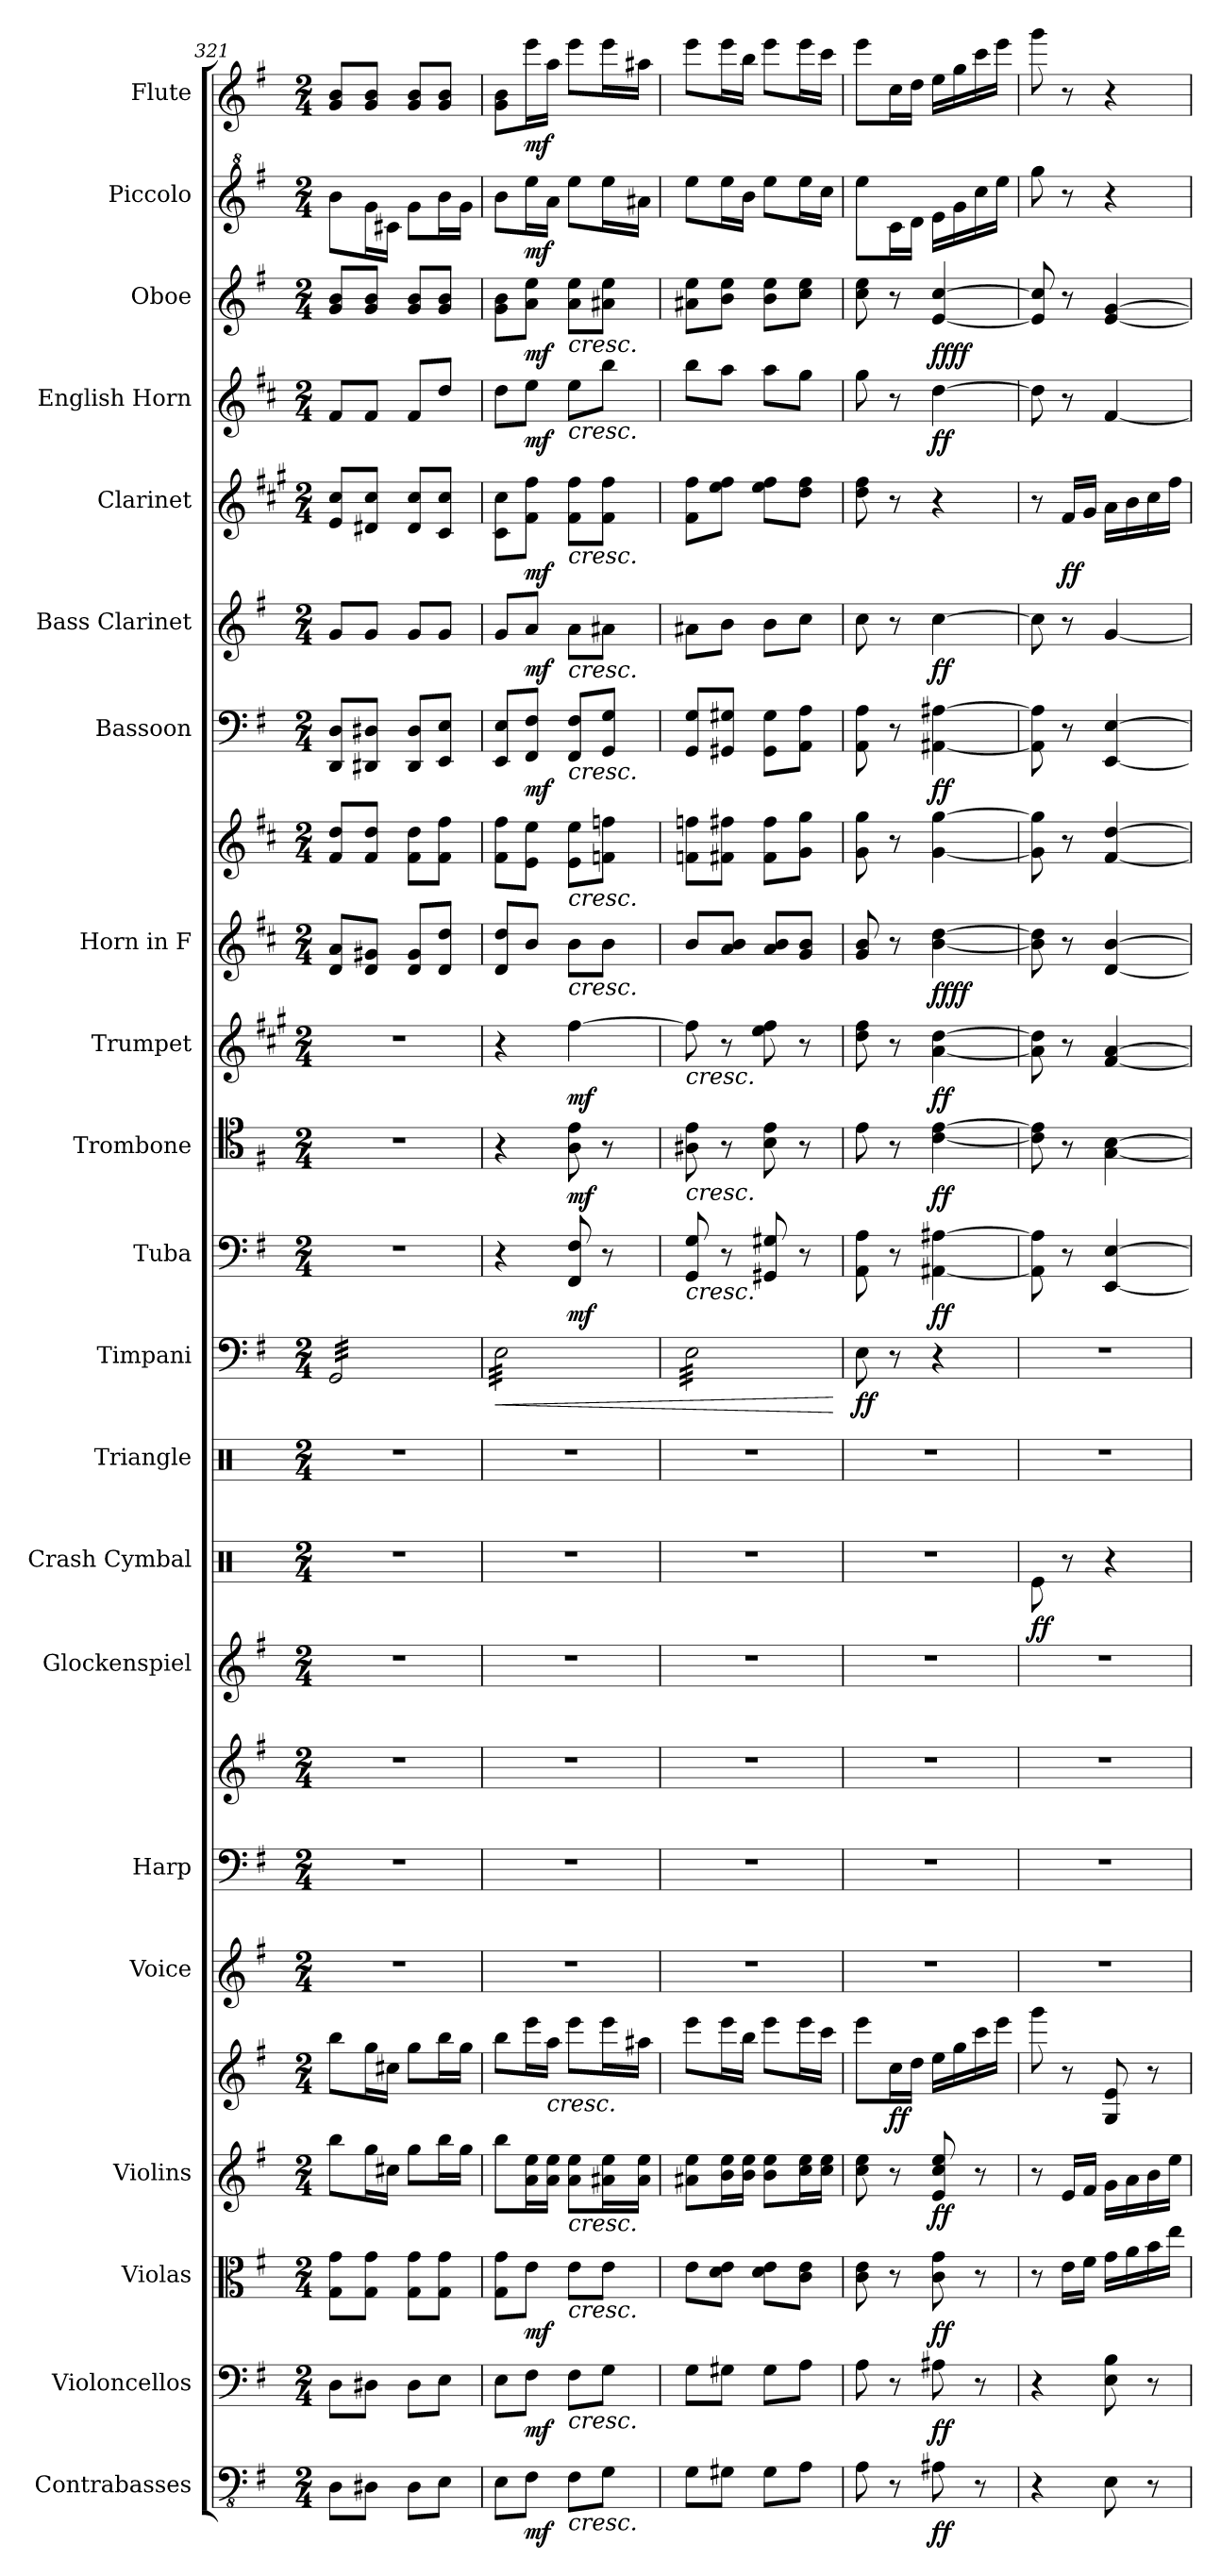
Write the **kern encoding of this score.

**kern	**dynam	**kern	**dynam	**kern	**dynam	**kern	**kern	**dynam	**kern	**kern	**kern	**kern	**kern	**dynam	**kern	**kern	**dynam	**kern	**dynam	**kern	**dynam	**kern	**dynam	**kern	**kern	**dynam	**kern	**dynam	**kern	**dynam	**kern	**dynam	**kern	**dynam	**kern	**dynam	**kern	**dynam	**kern	**dynam
*part21	*part21	*part20	*part20	*part19	*part19	*part18	*part18	*part18	*part17	*part16	*part16	*part15	*part14	*part14	*part13	*part12	*part12	*part11	*part11	*part10	*part10	*part9	*part9	*part8	*part8	*part8	*part7	*part7	*part6	*part6	*part5	*part5	*part4	*part4	*part3	*part3	*part2	*part2	*part1	*part1
*staff24	*staff24	*staff23	*staff23	*staff22	*staff22	*staff21	*staff20	*staff20/21	*staff19	*staff18	*staff17	*staff16	*staff15	*staff15	*staff14	*staff13	*staff13	*staff12	*staff12	*staff11	*staff11	*staff10	*staff10	*staff9	*staff8	*staff8/9	*staff7	*staff7	*staff6	*staff6	*staff5	*staff5	*staff4	*staff4	*staff3	*staff3	*staff2	*staff2	*staff1	*staff1
*I"Contrabasses	*	*I"Violoncellos	*	*I"Violas	*	*I"Violins	*	*	*I"Voice	*I"Harp	*	*I"Glockenspiel	*I"Crash Cymbal	*	*I"Triangle	*I"Timpani	*	*I"Tuba	*	*I"Trombone	*	*I"Trumpet	*	*I"Horn in F	*	*	*I"Bassoon	*	*I"Bass Clarinet	*	*I"Clarinet	*	*I"English Horn	*	*I"Oboe	*	*I"Piccolo	*	*I"Flute	*
*I'Cbs.	*	*I'Vcs.	*	*I'Vlas.	*	*I'Vlns.	*	*	*I'Vo.	*I'Hrp.	*	*I'Glk.	*I'Cr. Cym.	*	*I'Trgl.	*I'Timp.	*	*I'Tba.	*	*I'Tbn.	*	*I'Tpt.	*	*	*	*	*I'Bsn.	*	*I'B. Cl.	*	*I'Cl.	*	*I'E. Hn.	*	*I'Ob.	*	*I'Picc.	*	*I'Fl.	*
!!LO:PB:g=z
*clefFv4	*	*clefF4	*	*clefC3	*	*clefG2	*clefG2	*	*clefG2	*clefF4	*clefG2	*clefG2	*clefX	*	*clefX	*clefF4	*	*clefF4	*	*clefC4	*	*clefG2	*	*clefG2	*clefG2	*	*clefF4	*	*clefG2	*	*clefG2	*	*clefG2	*	*clefG2	*	*clefG^2	*	*clefG2	*
*	*	*	*	*	*	*	*	*	*	*	*	*ITrd-14c-24	*	*	*	*	*	*	*	*	*	*ITrd1c2	*	*ITrd4c7	*ITrd4c7	*	*	*	*ITrd8c14	*	*ITrd1c2	*	*ITrd4c7	*	*	*	*ITrd-7c-12	*	*	*
*k[f#]	*	*k[f#]	*	*k[f#]	*	*k[f#]	*k[f#]	*	*k[f#]	*k[f#]	*k[f#]	*k[f#]	*k[]	*	*k[]	*k[f#]	*	*k[f#]	*	*k[f#]	*	*k[f#]	*	*k[f#]	*k[f#]	*	*k[f#]	*	*k[f#]	*	*k[f#]	*	*k[f#]	*	*k[f#]	*	*k[f#]	*	*k[f#]	*
*M2/4	*	*M2/4	*	*M2/4	*	*M2/4	*M2/4	*	*M2/4	*M2/4	*M2/4	*M2/4	*M2/4	*	*M2/4	*M2/4	*	*M2/4	*	*M2/4	*	*M2/4	*	*M2/4	*M2/4	*	*M2/4	*	*M2/4	*	*M2/4	*	*M2/4	*	*M2/4	*	*M2/4	*	*M2/4	*
=321	=321	=321	=321	=321	=321	=321	=321	=321	=321	=321	=321	=321	=321	=321	=321	=321	=321	=321	=321	=321	=321	=321	=321	=321	=321	=321	=321	=321	=321	=321	=321	=321	=321	=321	=321	=321	=321	=321	=321	=321
*	*	*	*	*	*	*	*	*	*	*	*	*	*	*	*	*tremolo	*	*	*	*	*	*	*	*	*	*	*	*	*	*	*	*	*	*	*	*	*	*	*	*
8DD\L	.	8D\L	.	8G\ 8g\L	.	8bb\L	8bb\L	.	2r	2r	2r	2r	2r	.	2r	32GG/LLL	.	2r	.	2r	.	2r	.	8G/ 8d/L	8B/ 8g/L	.	8DD/ 8D/L	.	8G/L	.	8d/ 8b/L	.	8B/L	.	8g/ 8b/L	.	8bbb\L	.	8g/ 8b/L	.
.	.	.	.	.	.	.	.	.	.	.	.	.	.	.	.	32GG/	.	.	.	.	.	.	.	.	.	.	.	.	.	.	.	.	.	.	.	.	.	.	.	.
.	.	.	.	.	.	.	.	.	.	.	.	.	.	.	.	32GG/	.	.	.	.	.	.	.	.	.	.	.	.	.	.	.	.	.	.	.	.	.	.	.	.
.	.	.	.	.	.	.	.	.	.	.	.	.	.	.	.	32GG/	.	.	.	.	.	.	.	.	.	.	.	.	.	.	.	.	.	.	.	.	.	.	.	.
8DD#X\J	.	8D#X\J	.	8G\ 8g\J	.	16gg\L	16gg\L	.	.	.	.	.	.	.	.	32GG/	.	.	.	.	.	.	.	8G/ 8c#X/J	8B/ 8g/J	.	8DD#X/ 8D#X/J	.	8G/J	.	8c#X/ 8b/J	.	8B/J	.	8g/ 8b/J	.	16ggg\L	.	8g/ 8b/J	.
.	.	.	.	.	.	.	.	.	.	.	.	.	.	.	.	32GG/	.	.	.	.	.	.	.	.	.	.	.	.	.	.	.	.	.	.	.	.	.	.	.	.
.	.	.	.	.	.	16cc#X\JJ	16cc#X\JJ	.	.	.	.	.	.	.	.	32GG/	.	.	.	.	.	.	.	.	.	.	.	.	.	.	.	.	.	.	.	.	16ccc#X\JJ	.	.	.
.	.	.	.	.	.	.	.	.	.	.	.	.	.	.	.	32GG/	.	.	.	.	.	.	.	.	.	.	.	.	.	.	.	.	.	.	.	.	.	.	.	.
8DD#\L	.	8D#\L	.	8G\ 8g\L	.	8gg\L	8gg\L	.	.	.	.	.	.	.	.	32GG/	.	.	.	.	.	.	.	8G/ 8c#/L	8B\ 8g\L	.	8DD#/ 8D#/L	.	8G/L	.	8c#/ 8b/L	.	8B/L	.	8g/ 8b/L	.	8ggg\L	.	8g/ 8b/L	.
.	.	.	.	.	.	.	.	.	.	.	.	.	.	.	.	32GG/	.	.	.	.	.	.	.	.	.	.	.	.	.	.	.	.	.	.	.	.	.	.	.	.
.	.	.	.	.	.	.	.	.	.	.	.	.	.	.	.	32GG/	.	.	.	.	.	.	.	.	.	.	.	.	.	.	.	.	.	.	.	.	.	.	.	.
.	.	.	.	.	.	.	.	.	.	.	.	.	.	.	.	32GG/	.	.	.	.	.	.	.	.	.	.	.	.	.	.	.	.	.	.	.	.	.	.	.	.
8EE\J	.	8E\J	.	8G\ 8g\J	.	16bb\L	16bb\L	.	.	.	.	.	.	.	.	32GG/	.	.	.	.	.	.	.	8G/ 8g/J	8B\ 8b\J	.	8EE/ 8E/J	.	8G/J	.	8B/ 8b/J	.	8g/J	.	8g/ 8b/J	.	16bbb\L	.	8g/ 8b/J	.
.	.	.	.	.	.	.	.	.	.	.	.	.	.	.	.	32GG/	.	.	.	.	.	.	.	.	.	.	.	.	.	.	.	.	.	.	.	.	.	.	.	.
.	.	.	.	.	.	16gg\JJ	16gg\JJ	.	.	.	.	.	.	.	.	32GG/	.	.	.	.	.	.	.	.	.	.	.	.	.	.	.	.	.	.	.	.	16ggg\JJ	.	.	.
.	.	.	.	.	.	.	.	.	.	.	.	.	.	.	.	32GG/JJJ	.	.	.	.	.	.	.	.	.	.	.	.	.	.	.	.	.	.	.	.	.	.	.	.
=322	=322	=322	=322	=322	=322	=322	=322	=322	=322	=322	=322	=322	=322	=322	=322	=322	=322	=322	=322	=322	=322	=322	=322	=322	=322	=322	=322	=322	=322	=322	=322	=322	=322	=322	=322	=322	=322	=322	=322	=322
!	!	!	!	!	!	!	!	!	!	!	!	!	!	!	!	!	!LO:HP:b	!	!	!	!	!	!	!	!	!	!	!	!	!	!	!	!	!	!	!	!	!	!	!
8EE\L	.	8E\L	.	8G\ 8g\L	.	8bb\L	8bb\L	.	2r	2r	2r	2r	2r	.	2r	32E\LLL	<	4r	.	4r	.	4r	.	8G/ 8g/L	8B\ 8b\L	.	8EE/ 8E/L	.	8G/L	.	8B\ 8b\L	.	8g\L	.	8g\ 8b\L	.	8bbb\L	.	8g\ 8b\L	.
.	.	.	.	.	.	.	.	.	.	.	.	.	.	.	.	32E\	.	.	.	.	.	.	.	.	.	.	.	.	.	.	.	.	.	.	.	.	.	.	.	.
.	.	.	.	.	.	.	.	.	.	.	.	.	.	.	.	32E\	.	.	.	.	.	.	.	.	.	.	.	.	.	.	.	.	.	.	.	.	.	.	.	.
.	.	.	.	.	.	.	.	.	.	.	.	.	.	.	.	32E\	.	.	.	.	.	.	.	.	.	.	.	.	.	.	.	.	.	.	.	.	.	.	.	.
!	!LO:DY:b	!	!LO:DY:b	!	!LO:DY:b	!	!	!LO:DY:b=2	!	!	!	!	!	!	!	!	!	!	!	!	!	!	!	!	!	!	!	!	!	!	!	!	!	!	!	!	!	!	!	!
!	!	!	!	!	!	!	!	!LO:DY:n=1:b	!	!	!	!	!	!	!	!	!	!	!	!	!	!	!	!	!	!LO:DY:b=2	!	!	!	!	!	!	!	!	!	!	!	!	!	!
!	!	!	!	!	!	!	!	!	!	!	!	!	!	!	!	!	!	!	!	!	!	!	!	!	!	!LO:DY:n=1:b	!	!LO:DY:b	!	!LO:DY:b	!	!LO:DY:b	!	!LO:DY:b	!	!LO:DY:b	!	!LO:DY:b	!	!LO:DY:b
8FF#\J	mf	8F#\J	mf	8e\J	mf	16a\ 16ee\L	16eee\L	mf mf	.	.	.	.	.	.	.	32E\	.	.	.	.	.	.	.	8e/J	8A\ 8a\J	mf mf	8FF#/ 8F#/J	mf	8A/J	mf	8e\ 8ee\J	mf	8a\J	mf	8a\ 8ee\J	mf	16eeee\L	mf	16eee\L	mf
.	.	.	.	.	.	.	.	.	.	.	.	.	.	.	.	32E\	.	.	.	.	.	.	.	.	.	.	.	.	.	.	.	.	.	.	.	.	.	.	.	.
!	!	!	!	!	!	!	!LO:TX:b:i:t=cresc.	!	!	!	!	!	!	!	!	!	!	!	!	!	!	!	!	!	!	!	!	!	!	!	!	!	!	!	!	!	!	!	!	!
.	.	.	.	.	.	16a\ 16ee\JJ	16aa\JJ	.	.	.	.	.	.	.	.	32E\	.	.	.	.	.	.	.	.	.	.	.	.	.	.	.	.	.	.	.	.	16aaa\JJ	.	16aa\JJ	.
.	.	.	.	.	.	.	.	.	.	.	.	.	.	.	.	32E\	.	.	.	.	.	.	.	.	.	.	.	.	.	.	.	.	.	.	.	.	.	.	.	.
!	!	!	!	!	!	!	!	!	!	!	!	!	!	!	!	!	!	!	!	!	!	!	!	!	!	!	!	!	!	!	!	!	!	!	!LO:TX:b:i:t=cresc.	!	!	!	!	!
!	!	!	!	!	!	!	!	!	!	!	!	!	!	!	!	!	!	!	!	!	!	!	!	!	!	!	!	!	!	!	!	!	!LO:TX:b:i:t=cresc.	!	!	!	!	!	!	!
!	!	!	!	!	!	!	!	!	!	!	!	!	!	!	!	!	!	!	!	!	!	!	!	!	!	!	!	!	!	!	!LO:TX:b:i:t=cresc.	!	!	!	!	!	!	!	!	!
!	!	!	!	!	!	!	!	!	!	!	!	!	!	!	!	!	!	!	!	!	!	!	!	!	!	!	!	!	!LO:TX:b:i:t=cresc.	!	!	!	!	!	!	!	!	!	!	!
!	!	!	!	!	!	!	!	!	!	!	!	!	!	!	!	!	!	!	!	!	!	!	!	!	!	!	!LO:TX:b:i:t=cresc.	!	!	!	!	!	!	!	!	!	!	!	!	!
!	!	!	!	!	!	!	!	!	!	!	!	!	!	!	!	!	!	!	!	!	!	!	!	!	!LO:TX:b:i:t=cresc.	!	!	!	!	!	!	!	!	!	!	!	!	!	!	!
!	!	!	!	!	!	!	!	!	!	!	!	!	!	!	!	!	!	!	!	!	!	!	!	!LO:TX:b:i:t=cresc.	!	!	!	!	!	!	!	!	!	!	!	!	!	!	!	!
!	!	!	!	!	!	!LO:TX:b:i:t=cresc.	!	!	!	!	!	!	!	!	!	!	!	!	!	!	!	!	!	!	!	!	!	!	!	!	!	!	!	!	!	!	!	!	!	!
!	!	!	!	!LO:TX:b:i:t=cresc.	!	!	!	!	!	!	!	!	!	!	!	!	!	!	!	!	!	!	!	!	!	!	!	!	!	!	!	!	!	!	!	!	!	!	!	!
!	!	!LO:TX:b:i:t=cresc.	!	!	!	!	!	!	!	!	!	!	!	!	!	!	!	!	!	!	!	!	!	!	!	!	!	!	!	!	!	!	!	!	!	!	!	!	!	!
!LO:TX:b:i:t=cresc.	!	!	!	!	!	!	!	!	!	!	!	!	!	!	!	!	!	!	!	!	!	!	!	!	!	!	!	!	!	!	!	!	!	!	!	!	!	!	!	!
!	!	!	!	!	!	!	!	!	!	!	!	!	!	!	!	!	!	!	!LO:DY:b	!	!LO:DY:b	!	!LO:DY:b	!	!	!	!	!	!	!	!	!	!	!	!	!	!	!	!	!
8FF#\L	.	8F#\L	.	8e\L	.	8a\ 8ee\L	8eee\L	.	.	.	.	.	.	.	.	32E\	.	8FF#/ 8F#/	mf	8A\ 8e\	mf	[4ee\	mf	8e\L	8A\ 8a\L	.	8FF#/ 8F#/L	.	8A\L	.	8e\ 8ee\L	.	8a\L	.	8a\ 8ee\L	.	8eeee\L	.	8eee\L	.
.	.	.	.	.	.	.	.	.	.	.	.	.	.	.	.	32E\	.	.	.	.	.	.	.	.	.	.	.	.	.	.	.	.	.	.	.	.	.	.	.	.
.	.	.	.	.	.	.	.	.	.	.	.	.	.	.	.	32E\	.	.	.	.	.	.	.	.	.	.	.	.	.	.	.	.	.	.	.	.	.	.	.	.
.	.	.	.	.	.	.	.	.	.	.	.	.	.	.	.	32E\	.	.	.	.	.	.	.	.	.	.	.	.	.	.	.	.	.	.	.	.	.	.	.	.
8GG\J	.	8G\J	.	8e\J	.	16a#X\ 16ee\L	16eee\L	.	.	.	.	.	.	.	.	32E\	.	8r	.	8r	.	.	.	8e\J	8B-X\ 8b-X\J	.	8GG/ 8G/J	.	8A#X\J	.	8e\ 8ee\J	.	8ee\J	.	8a#X\ 8ee\J	.	16eeee\L	.	16eee\L	.
.	.	.	.	.	.	.	.	.	.	.	.	.	.	.	.	32E\	.	.	.	.	.	.	.	.	.	.	.	.	.	.	.	.	.	.	.	.	.	.	.	.
.	.	.	.	.	.	16a#\ 16ee\JJ	16aa#X\JJ	.	.	.	.	.	.	.	.	32E\	.	.	.	.	.	.	.	.	.	.	.	.	.	.	.	.	.	.	.	.	16aaa#X\JJ	.	16aa#X\JJ	.
.	.	.	.	.	.	.	.	.	.	.	.	.	.	.	.	32E\JJJ	.	.	.	.	.	.	.	.	.	.	.	.	.	.	.	.	.	.	.	.	.	.	.	.
=323	=323	=323	=323	=323	=323	=323	=323	=323	=323	=323	=323	=323	=323	=323	=323	=323	=323	=323	=323	=323	=323	=323	=323	=323	=323	=323	=323	=323	=323	=323	=323	=323	=323	=323	=323	=323	=323	=323	=323	=323
!	!	!	!	!	!	!	!	!	!	!	!	!	!	!	!	!	!	!	!	!	!	!LO:TX:b:i:t=cresc.	!	!	!	!	!	!	!	!	!	!	!	!	!	!	!	!	!	!
!	!	!	!	!	!	!	!	!	!	!	!	!	!	!	!	!	!	!	!	!LO:TX:b:i:t=cresc.	!	!	!	!	!	!	!	!	!	!	!	!	!	!	!	!	!	!	!	!
!	!	!	!	!	!	!	!	!	!	!	!	!	!	!	!	!	!	!LO:TX:b:i:t=cresc.	!	!	!	!	!	!	!	!	!	!	!	!	!	!	!	!	!	!	!	!	!	!
8GG\L	.	8G\L	.	8e\L	.	8a#X\ 8ee\L	8eee\L	.	2r	2r	2r	2r	2r	.	2r	32E\LLL	.	8GG/ 8G/	.	8A#X\ 8e\	.	8ee\]	.	8e/L	8B-X\ 8b-X\L	.	8GG/ 8G/L	.	8A#X\L	.	8e\ 8ee\L	.	8ee\L	.	8a#X\ 8ee\L	.	8eeee\L	.	8eee\L	.
.	.	.	.	.	.	.	.	.	.	.	.	.	.	.	.	32E\	.	.	.	.	.	.	.	.	.	.	.	.	.	.	.	.	.	.	.	.	.	.	.	.
.	.	.	.	.	.	.	.	.	.	.	.	.	.	.	.	32E\	.	.	.	.	.	.	.	.	.	.	.	.	.	.	.	.	.	.	.	.	.	.	.	.
.	.	.	.	.	.	.	.	.	.	.	.	.	.	.	.	32E\	.	.	.	.	.	.	.	.	.	.	.	.	.	.	.	.	.	.	.	.	.	.	.	.
8GG#X\J	.	8G#X\J	.	8d\ 8e\J	.	16b\ 16ee\L	16eee\L	.	.	.	.	.	.	.	.	32E\	.	8r	.	8r	.	8r	.	8d/ 8e/J	8Bn\ 8bn\J	.	8GG#X/ 8G#X/J	.	8B\J	.	8dd\ 8ee\J	.	8dd\J	.	8b\ 8ee\J	.	16eeee\L	.	16eee\L	.
.	.	.	.	.	.	.	.	.	.	.	.	.	.	.	.	32E\	.	.	.	.	.	.	.	.	.	.	.	.	.	.	.	.	.	.	.	.	.	.	.	.
.	.	.	.	.	.	16b\ 16ee\JJ	16bb\JJ	.	.	.	.	.	.	.	.	32E\	.	.	.	.	.	.	.	.	.	.	.	.	.	.	.	.	.	.	.	.	16bbb\JJ	.	16bb\JJ	.
.	.	.	.	.	.	.	.	.	.	.	.	.	.	.	.	32E\	.	.	.	.	.	.	.	.	.	.	.	.	.	.	.	.	.	.	.	.	.	.	.	.
8GG#\L	.	8G#\L	.	8d\ 8e\L	.	8b\ 8ee\L	8eee\L	.	.	.	.	.	.	.	.	32E\	.	8GG#X/ 8G#X/	.	8B\ 8e\	.	8dd\ 8ee\	.	8d/ 8e/L	8B\ 8b\L	.	8GG#\ 8G#\L	.	8B\L	.	8dd\ 8ee\L	.	8dd\L	.	8b\ 8ee\L	.	8eeee\L	.	8eee\L	.
.	.	.	.	.	.	.	.	.	.	.	.	.	.	.	.	32E\	.	.	.	.	.	.	.	.	.	.	.	.	.	.	.	.	.	.	.	.	.	.	.	.
.	.	.	.	.	.	.	.	.	.	.	.	.	.	.	.	32E\	.	.	.	.	.	.	.	.	.	.	.	.	.	.	.	.	.	.	.	.	.	.	.	.
.	.	.	.	.	.	.	.	.	.	.	.	.	.	.	.	32E\	.	.	.	.	.	.	.	.	.	.	.	.	.	.	.	.	.	.	.	.	.	.	.	.
8AA\J	.	8A\J	.	8c\ 8e\J	.	16cc\ 16ee\L	16eee\L	.	.	.	.	.	.	.	.	32E\	.	8r	.	8r	.	8r	.	8c/ 8e/J	8c\ 8cc\J	.	8AA\ 8A\J	.	8c\J	.	8cc\ 8ee\J	.	8cc\J	.	8cc\ 8ee\J	.	16eeee\L	.	16eee\L	.
.	.	.	.	.	.	.	.	.	.	.	.	.	.	.	.	32E\	.	.	.	.	.	.	.	.	.	.	.	.	.	.	.	.	.	.	.	.	.	.	.	.
.	.	.	.	.	.	16cc\ 16ee\JJ	16ccc\JJ	.	.	.	.	.	.	.	.	32E\	.	.	.	.	.	.	.	.	.	.	.	.	.	.	.	.	.	.	.	.	16cccc\JJ	.	16ccc\JJ	.
.	.	.	.	.	.	.	.	.	.	.	.	.	.	.	.	32E\JJJ	.	.	.	.	.	.	.	.	.	.	.	.	.	.	.	.	.	.	.	.	.	.	.	.
*	*	*	*	*	*	*	*	*	*	*	*	*	*	*	*	*Xtremolo	*	*	*	*	*	*	*	*	*	*	*	*	*	*	*	*	*	*	*	*	*	*	*	*
.	.	.	.	.	.	.	.	.	.	.	.	.	.	.	.	.	[	.	.	.	.	.	.	.	.	.	.	.	.	.	.	.	.	.	.	.	.	.	.	.
=324	=324	=324	=324	=324	=324	=324	=324	=324	=324	=324	=324	=324	=324	=324	=324	=324	=324	=324	=324	=324	=324	=324	=324	=324	=324	=324	=324	=324	=324	=324	=324	=324	=324	=324	=324	=324	=324	=324	=324	=324
!	!	!	!	!	!	!	!	!	!	!	!	!	!	!	!	!	!LO:DY:b	!	!	!	!	!	!	!	!	!	!	!	!	!	!	!	!	!	!	!	!	!	!	!
8AA\	.	8A\	.	8c\ 8e\	.	8cc\ 8ee\	8eee\L	.	2r	2r	2r	2r	2r	.	2r	8E\	ff	8AA\ 8A\	.	8e\	.	8cc\ 8ee\	.	8c/ 8e/	8c\ 8cc\	.	8AA\ 8A\	.	8c\	.	8cc\ 8ee\	.	8cc\	.	8cc\ 8ee\	.	8eeee\L	.	8eee\L	.
!	!	!	!	!	!	!	!	!LO:DY:b	!	!	!	!	!	!	!	!	!	!	!	!	!	!	!	!	!	!	!	!	!	!	!	!	!	!	!	!	!	!	!	!
8r	.	8r	.	8r	.	8r	16cc\L	ff	.	.	.	.	.	.	.	8r	.	8r	.	8r	.	8r	.	8r	8r	.	8r	.	8r	.	8r	.	8r	.	8r	.	16ccc\L	.	16cc\L	.
.	.	.	.	.	.	.	16dd\JJ	.	.	.	.	.	.	.	.	.	.	.	.	.	.	.	.	.	.	.	.	.	.	.	.	.	.	.	.	.	16ddd\JJ	.	16dd\JJ	.
!	!LO:DY:b	!	!LO:DY:b	!	!LO:DY:b	!	!	!LO:DY:b=2	!	!	!	!	!	!	!	!	!	!	!LO:DY:b	!	!LO:DY:b	!	!LO:DY:b	!	!	!LO:DY:b=2	!	!	!	!	!	!	!	!	!	!	!	!	!	!
!	!	!	!	!	!	!	!	!	!	!	!	!	!	!	!	!	!	!	!	!	!	!	!	!	!	!LO:DY:n=1:b	!	!LO:DY:b	!	!LO:DY:b	!	!	!	!LO:DY:b	!	!LO:DY:b	!	!	!	!
!	!	!	!	!	!	!	!	!	!	!	!	!	!	!	!	!	!	!	!	!	!	!	!	!	!	!	!	!	!	!	!	!	!	!	!	!LO:DY:n=1:b	!	!	!	!
8AA#X\	ff	8A#X\	ff	8c\ 8g\	ff	8e/ 8cc/ 8ee/	16ee\LL	ff	.	.	.	.	.	.	.	4r	.	[4AA#X\ [4A#X\	ff	[4c\ [4e\	ff	[4g\ [4cc\	ff	[4e\ [4g\	[4c\ [4cc\	ff ff	[4AA#X\ [4A#X\	ff	[4c\	ff	4r	.	[4g\	ff	[4e/ [4cc/	ff ff	16eee\LL	.	16ee\LL	.
.	.	.	.	.	.	.	16gg\	.	.	.	.	.	.	.	.	.	.	.	.	.	.	.	.	.	.	.	.	.	.	.	.	.	.	.	.	.	16ggg\	.	16gg\	.
8r	.	8r	.	8r	.	8r	16ccc\	.	.	.	.	.	.	.	.	.	.	.	.	.	.	.	.	.	.	.	.	.	.	.	.	.	.	.	.	.	16cccc\	.	16ccc\	.
.	.	.	.	.	.	.	16eee\JJ	.	.	.	.	.	.	.	.	.	.	.	.	.	.	.	.	.	.	.	.	.	.	.	.	.	.	.	.	.	16eeee\JJ	.	16eee\JJ	.
=325	=325	=325	=325	=325	=325	=325	=325	=325	=325	=325	=325	=325	=325	=325	=325	=325	=325	=325	=325	=325	=325	=325	=325	=325	=325	=325	=325	=325	=325	=325	=325	=325	=325	=325	=325	=325	=325	=325	=325	=325
!	!	!	!	!	!	!	!	!	!	!	!	!	!	!LO:DY:b	!	!	!	!	!	!	!	!	!	!	!	!	!	!	!	!	!	!	!	!	!	!	!	!	!	!
4r	.	4r	.	8r	.	8r	8ggg\	.	2r	2r	2r	2r	8Re\	ff	2r	2r	.	8AA#\] 8A#\]	.	8c\] 8e\]	.	8g\] 8cc\]	.	8e\] 8g\]	8c\] 8cc\]	.	8AA#\] 8A#\]	.	8c\]	.	8r	.	8g\]	.	8e/] 8cc/]	.	8gggg\	.	8ggg\	.
!	!	!	!	!	!	!	!	!	!	!	!	!	!	!	!	!	!	!	!	!	!	!	!	!	!	!	!	!	!	!	!	!LO:DY:b	!	!	!	!	!	!	!	!
.	.	.	.	16e\LL	.	16e/LL	8r	.	.	.	.	.	8r	.	.	.	.	8r	.	8r	.	8r	.	8r	8r	.	8r	.	8r	.	16e/LL	ff	8r	.	8r	.	8r	.	8r	.
.	.	.	.	16f#\JJ	.	16f#/JJ	.	.	.	.	.	.	.	.	.	.	.	.	.	.	.	.	.	.	.	.	.	.	.	.	16f#/JJ	.	.	.	.	.	.	.	.	.
8EE\	.	8E\ 8B\	.	16g\LL	.	16g\LL	8G/ 8e/	.	.	.	.	.	4r	.	.	.	.	[4EE/ [4E/	.	[4G\ [4B\	.	[4e/ [4g/	.	[4G/ [4e/	[4B/ [4g/	.	[4EE/ [4E/	.	[4G/	.	16g\LL	.	[4B/	.	[4e/ [4g/	.	4r	.	4r	.
.	.	.	.	16a\	.	16a\	.	.	.	.	.	.	.	.	.	.	.	.	.	.	.	.	.	.	.	.	.	.	.	.	16a\	.	.	.	.	.	.	.	.	.
8r	.	8r	.	16b\	.	16b\	8r	.	.	.	.	.	.	.	.	.	.	.	.	.	.	.	.	.	.	.	.	.	.	.	16b\	.	.	.	.	.	.	.	.	.
.	.	.	.	16ee\JJ	.	16ee\JJ	.	.	.	.	.	.	.	.	.	.	.	.	.	.	.	.	.	.	.	.	.	.	.	.	16ee\JJ	.	.	.	.	.	.	.	.	.
=	=	=	=	=	=	=	=	=	=	=	=	=	=	=	=	=	=	=	=	=	=	=	=	=	=	=	=	=	=	=	=	=	=	=	=	=	=	=	=	=
*-	*-	*-	*-	*-	*-	*-	*-	*-	*-	*-	*-	*-	*-	*-	*-	*-	*-	*-	*-	*-	*-	*-	*-	*-	*-	*-	*-	*-	*-	*-	*-	*-	*-	*-	*-	*-	*-	*-	*-	*-
